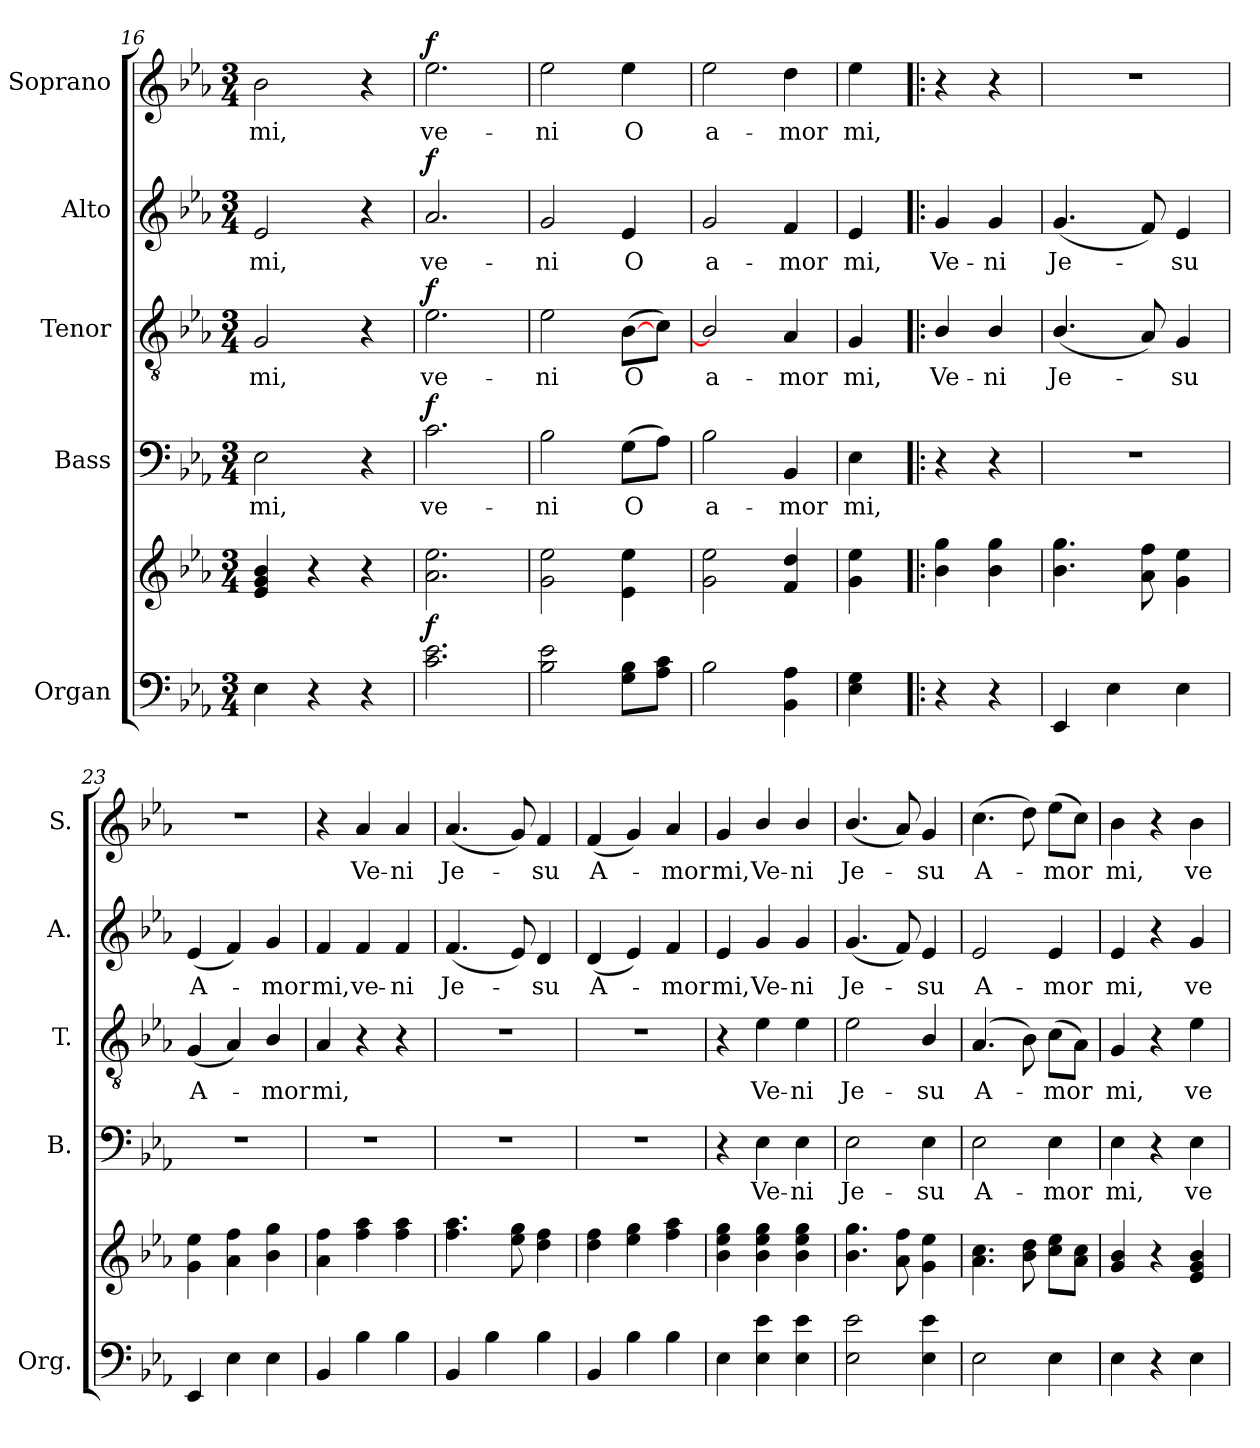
**kern	**kern	**dynam	**kern	**text	**dynam	**kern	**text	**dynam	**kern	**text	**dynam	**kern	**text	**dynam
*part5	*part5	*part5	*part4	*part4	*part4	*part3	*part3	*part3	*part2	*part2	*part2	*part1	*part1	*part1
*staff6	*staff5	*staff5/6	*staff4	*staff4	*staff4	*staff3	*staff3	*staff3	*staff2	*staff2	*staff2	*staff1	*staff1	*staff1
*I"Organ	*	*	*I"Bass	*	*	*I"Tenor	*	*	*I"Alto	*	*	*I"Soprano	*	*
*I'Org.	*	*	*I'B.	*	*	*I'T.	*	*	*I'A.	*	*	*I'S.	*	*
*clefF4	*clefG2	*	*clefF4	*	*	*clefGv2	*	*	*clefG2	*	*	*clefG2	*	*
*k[b-e-a-]	*k[b-e-a-]	*	*k[b-e-a-]	*	*	*k[b-e-a-]	*	*	*k[b-e-a-]	*	*	*k[b-e-a-]	*	*
*E-:	*E-:	*	*E-:	*	*	*E-:	*	*	*E-:	*	*	*E-:	*	*
*M3/4	*M3/4	*	*M3/4	*	*	*M3/4	*	*	*M3/4	*	*	*M3/4	*	*
=16	=16	=16	=16	=16	=16	=16	=16	=16	=16	=16	=16	=16	=16	=16
!	!	!	!	!LO:LY:b	!	!	!LO:LY:b	!	!	!LO:LY:b	!	!	!LO:LY:b	!
4E-\	4e-/ 4g/ 4b-/	.	2E-\	mi,	.	2G/	mi,	.	2e-/	mi,	.	2b-\	mi,	.
4r	4r	.	.	.	.	.	.	.	.	.	.	.	.	.
4r	4r	.	4r	.	.	4r	.	.	4r	.	.	4r	.	.
=17	=17	=17	=17	=17	=17	=17	=17	=17	=17	=17	=17	=17	=17	=17
!	!	!LO:DY:a=2	!	!LO:LY:b	!LO:DY:a	!	!LO:LY:b	!LO:DY:a	!	!LO:LY:b	!LO:DY:a	!	!LO:LY:b	!LO:DY:a
2.c\ 2.e-\	2.a-\ 2.ee-\	f	2.c\	ve-	f	2.e-\	ve-	f	2.a-/	ve-	f	2.ee-\	ve-	f
=18	=18	=18	=18	=18	=18	=18	=18	=18	=18	=18	=18	=18	=18	=18
!	!	!	!	!LO:LY:b	!	!	!LO:LY:b	!	!	!LO:LY:b	!	!	!LO:LY:b	!
2B-\ 2e-\	2g\ 2ee-\	.	2B-\	-ni	.	2e-\	-ni	.	2g/	-ni	.	2ee-\	-ni	.
!	!	!	!	!LO:LY:b	!	!	!LO:LY:b	!	!	!LO:LY:b	!	!	!LO:LY:b	!
8G\ 8B-\L	4e-\ 4ee-\	.	(>8G\L	O	.	(>[8B-\L	O	.	4e-/	O	.	4ee-\	O	.
8A-\ 8c\J	.	.	8A-\J)	.	.	8c\J)	.	.	.	.	.	.	.	.
=19	=19	=19	=19	=19	=19	=19	=19	=19	=19	=19	=19	=19	=19	=19
!	!	!	!	!LO:LY:b	!	!	!LO:LY:b	!	!	!LO:LY:b	!	!	!LO:LY:b	!
2B-\	2g\ 2ee-\	.	2B-\	a-	.	2B-/]	a-	.	2g/	a-	.	2ee-\	a-	.
!	!	!	!	!LO:LY:b	!	!	!LO:LY:b	!	!	!LO:LY:b	!	!	!LO:LY:b	!
4BB-\ 4A-\	4f/ 4dd/	.	4BB-/	-mor	.	4A-/	-mor	.	4f/	-mor	.	4dd\	-mor	.
=20	=20	=20	=20	=20	=20	=20	=20	=20	=20	=20	=20	=20	=20	=20
!	!	!	!	!LO:LY:b	!	!	!LO:LY:b	!	!	!LO:LY:b	!	!	!LO:LY:b	!
4E-\ 4G\	4g\ 4ee-\	.	4E-\	mi,	.	4G/	mi,	.	4e-/	mi,	.	4ee-\	mi,	.
!!LO:PB:g=z
=21!|:	=21!|:	=21!|:	=21!|:	=21!|:	=21!|:	=21!|:	=21!|:	=21!|:	=21!|:	=21!|:	=21!|:	=21!|:	=21!|:	=21!|:
!	!	!	!	!	!	!	!LO:LY:b	!	!	!LO:LY:b	!	!	!	!
4r	4b-\ 4gg\	.	4r	.	.	4B-/	Ve-	.	4g/	Ve-	.	4r	.	.
!	!	!	!	!	!	!	!LO:LY:b	!	!	!LO:LY:b	!	!	!	!
4r	4b-\ 4gg\	.	4r	.	.	4B-/	-ni	.	4g/	-ni	.	4r	.	.
=22	=22	=22	=22	=22	=22	=22	=22	=22	=22	=22	=22	=22	=22	=22
!	!	!	!	!	!	!	!LO:LY:b	!	!	!LO:LY:b	!	!	!	!
4EE-/	4.b-\ 4.gg\	.	2.r	.	.	(<4.B-/	Je-	.	(<4.g/	Je-	.	2.r	.	.
4E-\	.	.	.	.	.	.	.	.	.	.	.	.	.	.
.	8a-\ 8ff\	.	.	.	.	8A-/)	.	.	8f/)	.	.	.	.	.
!	!	!	!	!	!	!	!LO:LY:b	!	!	!LO:LY:b	!	!	!	!
4E-\	4g\ 4ee-\	.	.	.	.	4G/	su	.	4e-/	su	.	.	.	.
=23	=23	=23	=23	=23	=23	=23	=23	=23	=23	=23	=23	=23	=23	=23
!	!	!	!	!	!	!	!LO:LY:b	!	!	!LO:LY:b	!	!	!	!
4EE-/	4g\ 4ee-\	.	2.r	.	.	(<4G/	A-	.	(<4e-/	A-	.	2.r	.	.
4E-\	4a-\ 4ff\	.	.	.	.	4A-/)	.	.	4f/)	.	.	.	.	.
!	!	!	!	!	!	!	!LO:LY:b	!	!	!LO:LY:b	!	!	!	!
4E-\	4b-\ 4gg\	.	.	.	.	4B-/	mor	.	4g/	mor	.	.	.	.
=24	=24	=24	=24	=24	=24	=24	=24	=24	=24	=24	=24	=24	=24	=24
!	!	!	!	!	!	!	!LO:LY:b	!	!	!LO:LY:b	!	!	!	!
4BB-/	4a-\ 4ff\	.	2.r	.	.	4A-/	mi,	.	4f/	mi,	.	4r	.	.
!	!	!	!	!	!	!	!	!	!	!LO:LY:b	!	!	!LO:LY:b	!
4B-\	4ff\ 4aa-\	.	.	.	.	4r	.	.	4f/	ve-	.	4a-/	Ve-	.
!	!	!	!	!	!	!	!	!	!	!LO:LY:b	!	!	!LO:LY:b	!
4B-\	4ff\ 4aa-\	.	.	.	.	4r	.	.	4f/	-ni	.	4a-/	-ni	.
=25	=25	=25	=25	=25	=25	=25	=25	=25	=25	=25	=25	=25	=25	=25
!	!	!	!	!	!	!	!	!	!	!LO:LY:b	!	!	!LO:LY:b	!
4BB-/	4.ff\ 4.aa-\	.	2.r	.	.	2.r	.	.	(<4.f/	Je-	.	(<4.a-/	Je-	.
4B-\	.	.	.	.	.	.	.	.	.	.	.	.	.	.
.	8ee-\ 8gg\	.	.	.	.	.	.	.	8e-/)	.	.	8g/)	.	.
!	!	!	!	!	!	!	!	!	!	!LO:LY:b	!	!	!LO:LY:b	!
4B-\	4dd\ 4ff\	.	.	.	.	.	.	.	4d/	su	.	4f/	su	.
=26	=26	=26	=26	=26	=26	=26	=26	=26	=26	=26	=26	=26	=26	=26
!	!	!	!	!	!	!	!	!	!	!LO:LY:b	!	!	!LO:LY:b	!
4BB-/	4dd\ 4ff\	.	2.r	.	.	2.r	.	.	(<4d/	A-	.	(<4f/	A-	.
4B-\	4ee-\ 4gg\	.	.	.	.	.	.	.	4e-/)	.	.	4g/)	.	.
!	!	!	!	!	!	!	!	!	!	!LO:LY:b	!	!	!LO:LY:b	!
4B-\	4ff\ 4aa-\	.	.	.	.	.	.	.	4f/	mor	.	4a-/	mor	.
!!LO:LB:g=z
=27	=27	=27	=27	=27	=27	=27	=27	=27	=27	=27	=27	=27	=27	=27
!	!	!	!	!	!	!	!	!	!	!LO:LY:b	!	!	!LO:LY:b	!
4E-\	4b-\ 4ee-\ 4gg\	.	4r	.	.	4r	.	.	4e-/	mi,	.	4g/	mi,	.
!	!	!	!	!LO:LY:b	!	!	!LO:LY:b	!	!	!LO:LY:b	!	!	!LO:LY:b	!
4E-\ 4e-\	4b-\ 4ee-\ 4gg\	.	4E-\	Ve-	.	4e-\	Ve-	.	4g/	Ve-	.	4b-/	Ve-	.
!	!	!	!	!LO:LY:b	!	!	!LO:LY:b	!	!	!LO:LY:b	!	!	!LO:LY:b	!
4E-\ 4e-\	4b-\ 4ee-\ 4gg\	.	4E-\	-ni	.	4e-\	-ni	.	4g/	-ni	.	4b-/	-ni	.
=28	=28	=28	=28	=28	=28	=28	=28	=28	=28	=28	=28	=28	=28	=28
!	!	!	!	!LO:LY:b	!	!	!LO:LY:b	!	!	!LO:LY:b	!	!	!LO:LY:b	!
2E-\ 2e-\	4.b-\ 4.gg\	.	2E-\	Je-	.	2e-\	Je-	.	(<4.g/	Je-	.	(<4.b-/	Je-	.
.	8a-\ 8ff\	.	.	.	.	.	.	.	8f/)	.	.	8a-/)	.	.
!	!	!	!	!LO:LY:b	!	!	!LO:LY:b	!	!	!LO:LY:b	!	!	!LO:LY:b	!
4E-\ 4e-\	4g\ 4ee-\	.	4E-\	-su	.	4B-/	-su	.	4e-/	su	.	4g/	su	.
=29	=29	=29	=29	=29	=29	=29	=29	=29	=29	=29	=29	=29	=29	=29
!	!	!	!	!LO:LY:b	!	!	!LO:LY:b	!	!	!LO:LY:b	!	!	!LO:LY:b	!
2E-\	4.a-\ 4.cc\	.	2E-\	A-	.	(<4.A-/	A-	.	2e-/	A-	.	(>4.cc\	A-	.
.	8b-\ 8dd\	.	.	.	.	8B-\)	.	.	.	.	.	8dd\)	.	.
!	!	!	!	!LO:LY:b	!	!	!LO:LY:b	!	!	!LO:LY:b	!	!	!LO:LY:b	!
4E-\	8cc\ 8ee-\L	.	4E-\	-mor	.	(>8c\L	mor	.	4e-/	-mor	.	(>8ee-\L	mor	.
.	8a-\ 8cc\J	.	.	.	.	8A-\J)	.	.	.	.	.	8cc\J)	.	.
=30	=30	=30	=30	=30	=30	=30	=30	=30	=30	=30	=30	=30	=30	=30
!	!	!	!	!LO:LY:b	!	!	!LO:LY:b	!	!	!LO:LY:b	!	!	!LO:LY:b	!
4E-\	4g/ 4b-/	.	4E-\	mi,	.	4G/	mi,	.	4e-/	mi,	.	4b-\	mi,	.
4r	4r	.	4r	.	.	4r	.	.	4r	.	.	4r	.	.
!	!	!	!	!LO:LY:b	!	!	!LO:LY:b	!	!	!LO:LY:b	!	!	!LO:LY:b	!
4E-\	4e-/ 4g/ 4b-/	.	4E-\	ve-	.	4e-\	ve-	.	4g/	ve-	.	4b-\	ve-	.
=	=	=	=	=	=	=	=	=	=	=	=	=	=	=
*-	*-	*-	*-	*-	*-	*-	*-	*-	*-	*-	*-	*-	*-	*-
